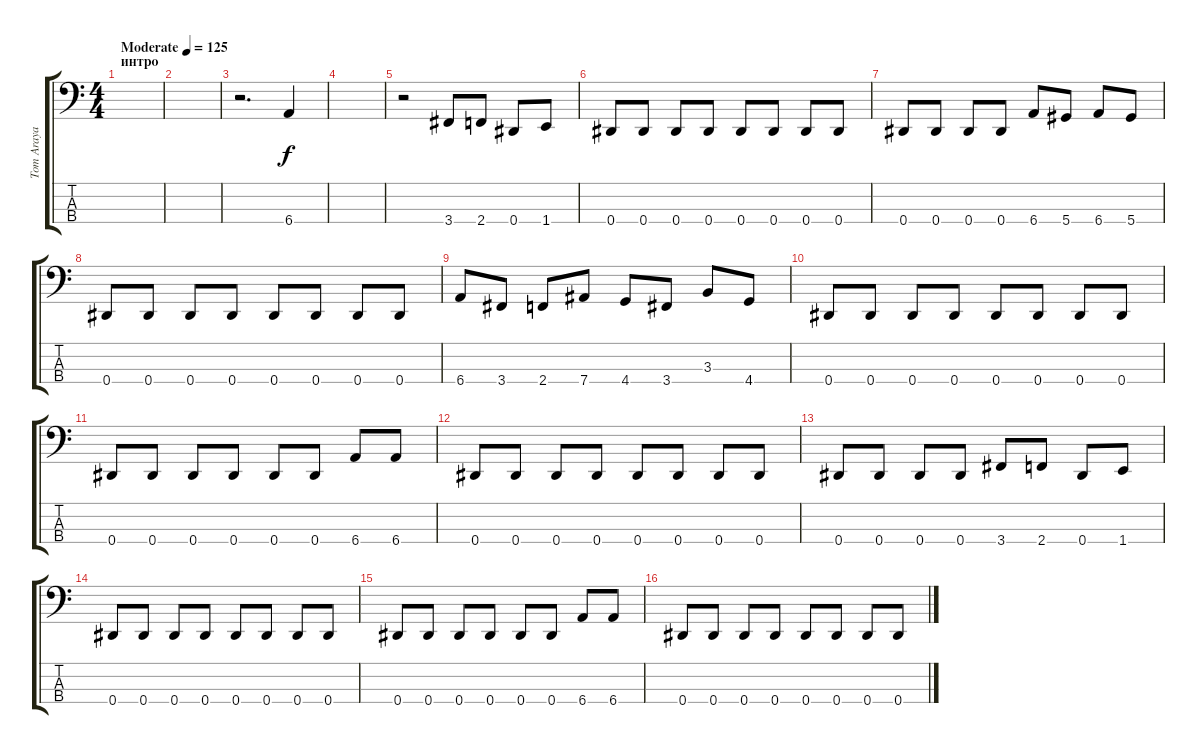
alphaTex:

\track ("Tom Araya" "Tom Araya") {instrument electricbassfinger}
\staff {score tabs}
\tuning (Gb2 Db2 Ab1 Eb1) {hide}
\ts (4 4)
\section ("" "интро")
\tempo (125 "Moderate")
\clef f4
\ks c
|
|
r.2{d} 6.4.4 |
|
r.2 3.4.8 2.4.8 0.4.8 1.4.8 |
0.4.8 0.4.8 0.4.8 0.4.8 0.4.8 0.4.8 0.4.8 0.4.8 |
0.4.8 0.4.8 0.4.8 0.4.8 6.4.8 5.4.8 6.4.8 5.4.8 |
0.4.8 0.4.8 0.4.8 0.4.8 0.4.8 0.4.8 0.4.8 0.4.8 |
6.4.8 3.4.8 2.4.8 7.4.8 4.4.8 3.4.8 3.3.8 4.4.8 |
0.4.8 0.4.8 0.4.8 0.4.8 0.4.8 0.4.8 0.4.8 0.4.8 |
0.4.8 0.4.8 0.4.8 0.4.8 0.4.8 0.4.8 6.4.8 6.4.8 |
0.4.8 0.4.8 0.4.8 0.4.8 0.4.8 0.4.8 0.4.8 0.4.8 |
0.4.8 0.4.8 0.4.8 0.4.8 3.4.8 2.4.8 0.4.8 1.4.8 |
0.4.8 0.4.8 0.4.8 0.4.8 0.4.8 0.4.8 0.4.8 0.4.8 |
0.4.8 0.4.8 0.4.8 0.4.8 0.4.8 0.4.8 6.4.8 6.4.8 |
0.4.8 0.4.8 0.4.8 0.4.8 0.4.8 0.4.8 0.4.8 0.4.8
